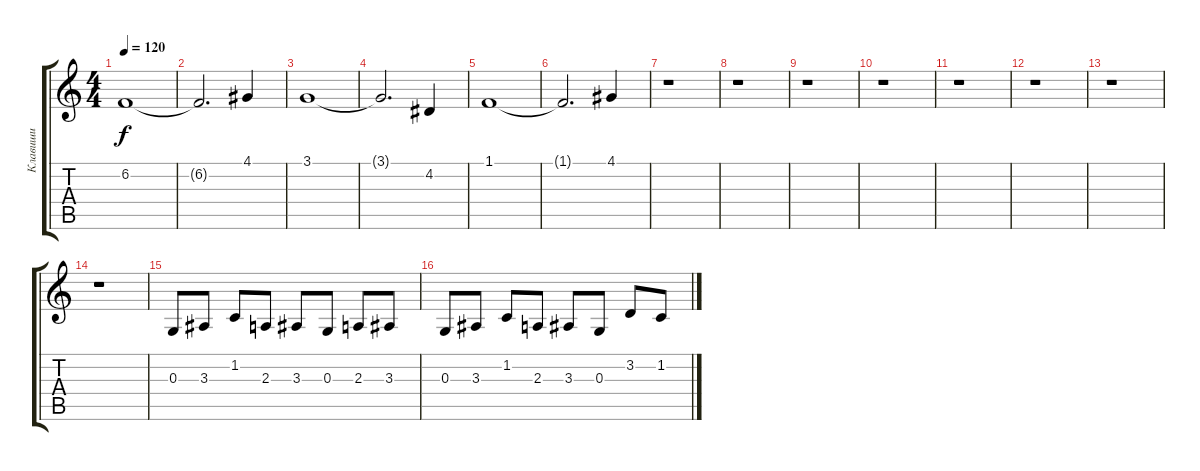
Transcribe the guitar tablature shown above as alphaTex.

\track ("Клавиши" "Клавиши") {instrument choiraahs}
\staff {score tabs}
\tuning (E4 B3 G3 D3 A2 E2) {hide}
\ts (4 4)
\tempo 120
\clef g2
\ks c
6.2.1{dy f} |
6.2{t}.2{d} 4.1.4 |
3.1.1 |
3.1{t}.2{d} 4.2.4 |
1.1.1 |
1.1{t}.2{d} 4.1.4 |
r.1 |
r.1 |
r.1 |
r.1 |
r.1 |
r.1 |
r.1 |
r.1 |
0.3.8 3.3.8 1.2.8 2.3.8 3.3.8 0.3.8 2.3.8 3.3.8 |
0.3.8 3.3.8 1.2.8 2.3.8 3.3.8 0.3.8 3.2.8 1.2.8
